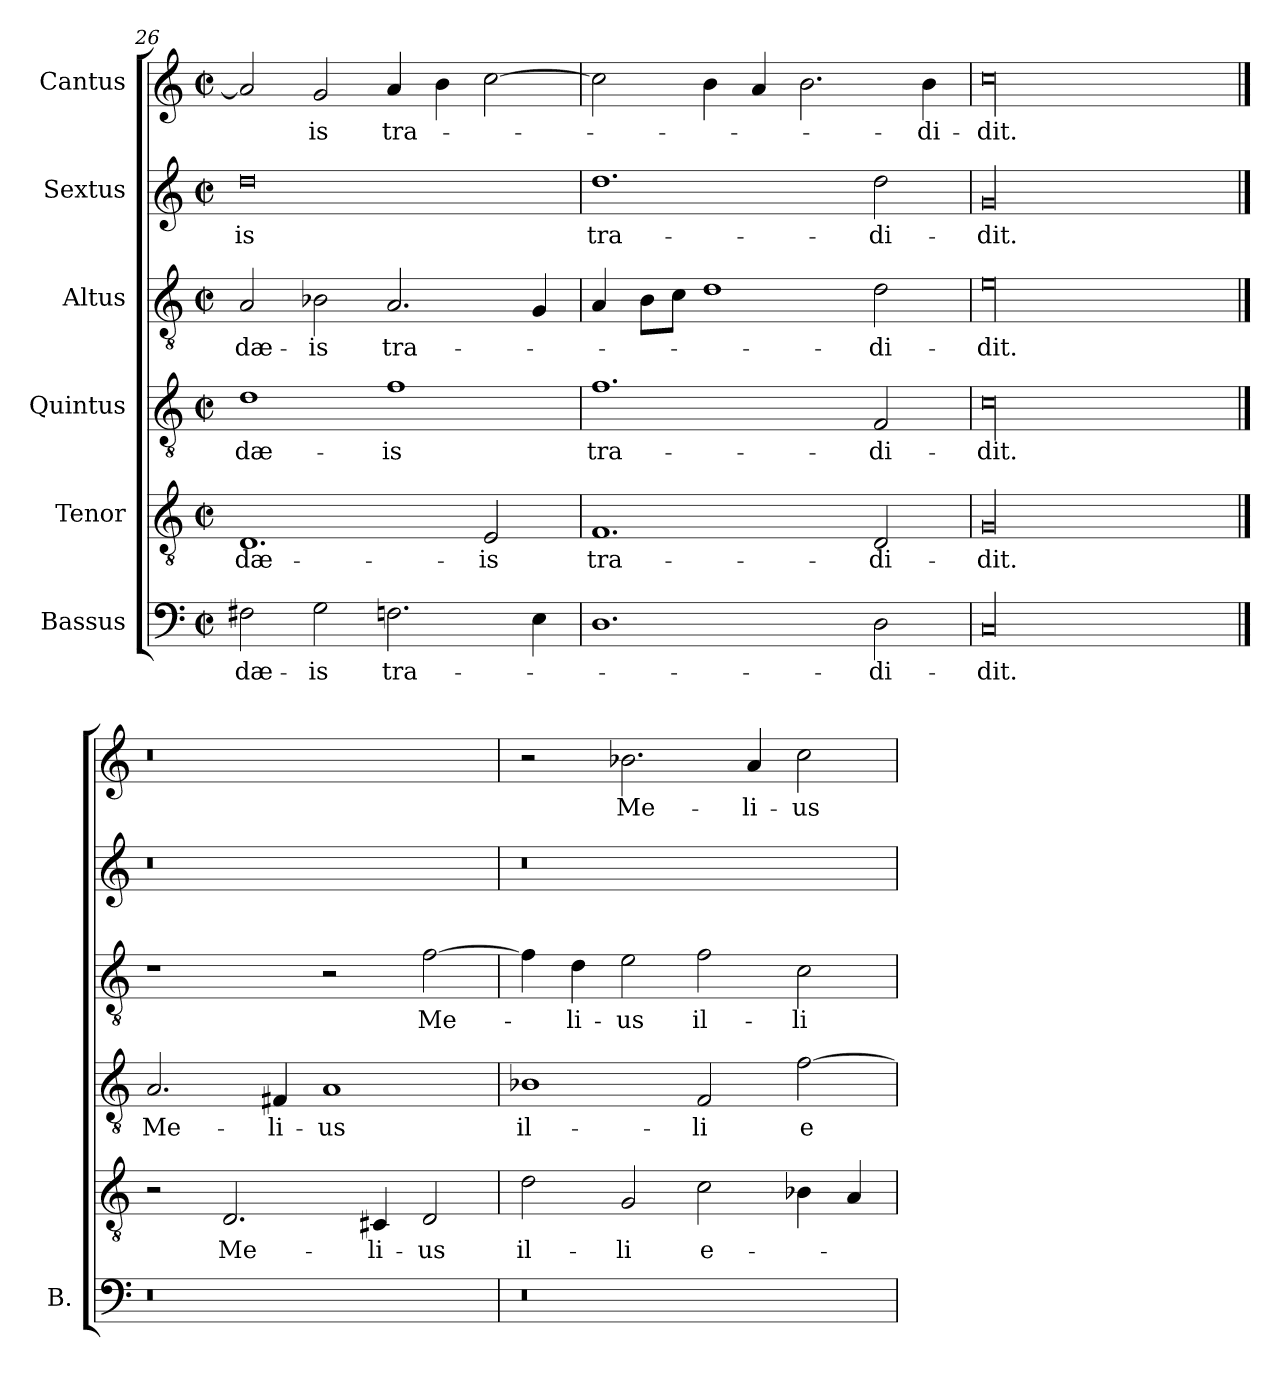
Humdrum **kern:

**kern	**text	**kern	**text	**kern	**text	**kern	**text	**kern	**text	**kern	**text
*part6	*part6	*part5	*part5	*part4	*part4	*part3	*part3	*part2	*part2	*part1	*part1
*staff6	*staff6	*staff5	*staff5	*staff4	*staff4	*staff3	*staff3	*staff2	*staff2	*staff1	*staff1
*I"Bassus	*	*I"Tenor	*	*I"Quintus	*	*I"Altus	*	*I"Sextus	*	*I"Cantus	*
*I'B.	*	*	*	*	*	*	*	*	*	*	*
*clefF4	*	*clefGv2	*	*clefGv2	*	*clefGv2	*	*clefG2	*	*clefG2	*
*k[]	*	*k[]	*	*k[]	*	*k[]	*	*k[]	*	*k[]	*
*C:	*	*C:	*	*C:	*	*C:	*	*C:	*	*C:	*
*M2/2	*	*M2/2	*	*M2/2	*	*M2/2	*	*M2/2	*	*M2/2	*
*met(c|)	*	*met(c|)	*	*met(c|)	*	*met(c|)	*	*met(c|)	*	*met(c|)	*
=26	=26	=26	=26	=26	=26	=26	=26	=26	=26	=26	=26
2F#X\	-dæ-	1.D/	-dæ-	1d\	-dæ-	2A/	-dæ-	0dd\	-is	2a/]	.
2G\	-is	.	.	.	.	2B-X\	-is	.	.	2g/	-is
2.F\	tra-	.	.	1f\	-is	2.A/	tra-	.	.	4a/	tra-
.	.	.	.	.	.	.	.	.	.	4b\	.
.	.	2E/	-is	.	.	.	.	.	.	[2cc\	.
4E\	.	.	.	.	.	4G/	.	.	.	.	.
=27	=27	=27	=27	=27	=27	=27	=27	=27	=27	=27	=27
1.D\	.	1.F/	tra-	1.f\	tra-	4A/	.	1.dd\	tra-	2cc\]	.
.	.	.	.	.	.	8B\L	.	.	.	.	.
.	.	.	.	.	.	8c\J	.	.	.	.	.
.	.	.	.	.	.	1d\	.	.	.	4b\	.
.	.	.	.	.	.	.	.	.	.	4a/	.
.	.	.	.	.	.	.	.	.	.	2.b\	.
2D\	-di-	2D/	-di-	2F/	-di-	2d\	-di-	2dd\	-di-	.	.
.	.	.	.	.	.	.	.	.	.	4b\	-di-
=28	=28	=28	=28	=28	=28	=28	=28	=28	=28	=28	=28
00C/	-dit.	00G/	-dit.	00c\	-dit.	00e\	-dit.	00g/	-dit.	00cc\	-dit.
==29	==29	==29	==29	==29	==29	==29	==29	==29	==29	==29	==29
!LO:N:vis=0	!	!	!	!	!	!	!	!LO:N:vis=0	!	!LO:N:vis=0	!
1r	.	2r	.	2.A/	Me-	1r	.	1r	.	1r	.
.	.	2.D/	Me-	.	.	.	.	.	.	.	.
.	.	.	.	4F#X/	-li-	.	.	.	.	.	.
1ryy	.	.	.	1A/	-us	2r	.	1ryy	.	1ryy	.
.	.	4C#X/	-li-	.	.	.	.	.	.	.	.
.	.	2D/	-us	.	.	[2f\	Me-	.	.	.	.
=30	=30	=30	=30	=30	=30	=30	=30	=30	=30	=30	=30
!LO:N:vis=0	!	!	!	!	!	!	!	!LO:N:vis=0	!	!	!
1r	.	2d\	il-	1B-X\	il-	4f\]	.	1r	.	2r	.
.	.	.	.	.	.	4d\	-li-	.	.	.	.
.	.	2G/	-li	.	.	2e\	-us	.	.	2.b-X\	Me-
1ryy	.	2c\	e-	2F/	-li	2f\	il-	1ryy	.	.	.
.	.	.	.	.	.	.	.	.	.	4a/	-li-
.	.	4B-X\	.	[2f\	e-	2c\	-li	.	.	2cc\	-us
.	.	4A/	.	.	.	.	.	.	.	.	.
=	=	=	=	=	=	=	=	=	=	=	=
*-	*-	*-	*-	*-	*-	*-	*-	*-	*-	*-	*-
